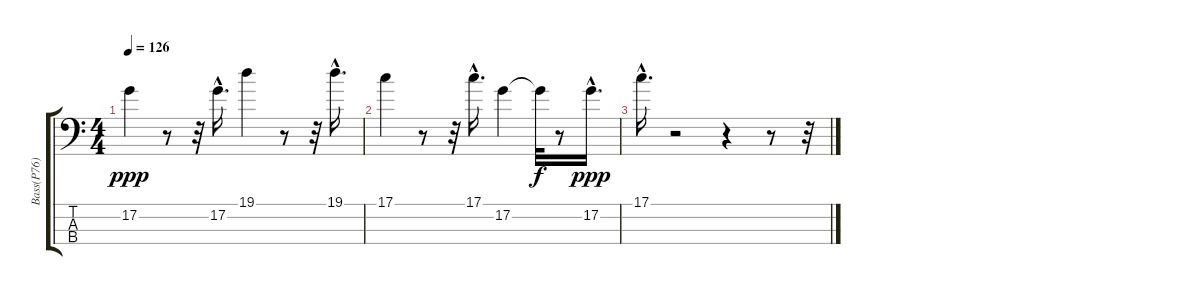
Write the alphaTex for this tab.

\track ("Bass(P76)" "Bass(P76)") {instrument electricbassfinger}
\staff {score tabs}
\tuning (G2 D2 A1 E1) {hide}
\ts (4 4)
\tempo 126
\clef f4
\ks c
17.2.4{dy ppp} r.8 r.32 17.2{hac}.16{d} 19.1.4 r.8 r.32 19.1{hac}.16{d} |
17.1.4 r.8 r.32 17.1{hac}.16{d} 17.2.4 17.2{t}.32{dy f} r.8 17.2{hac}.16{d dy ppp} |
17.1{hac}.16{d} r.2 r.4 r.8 r.32
